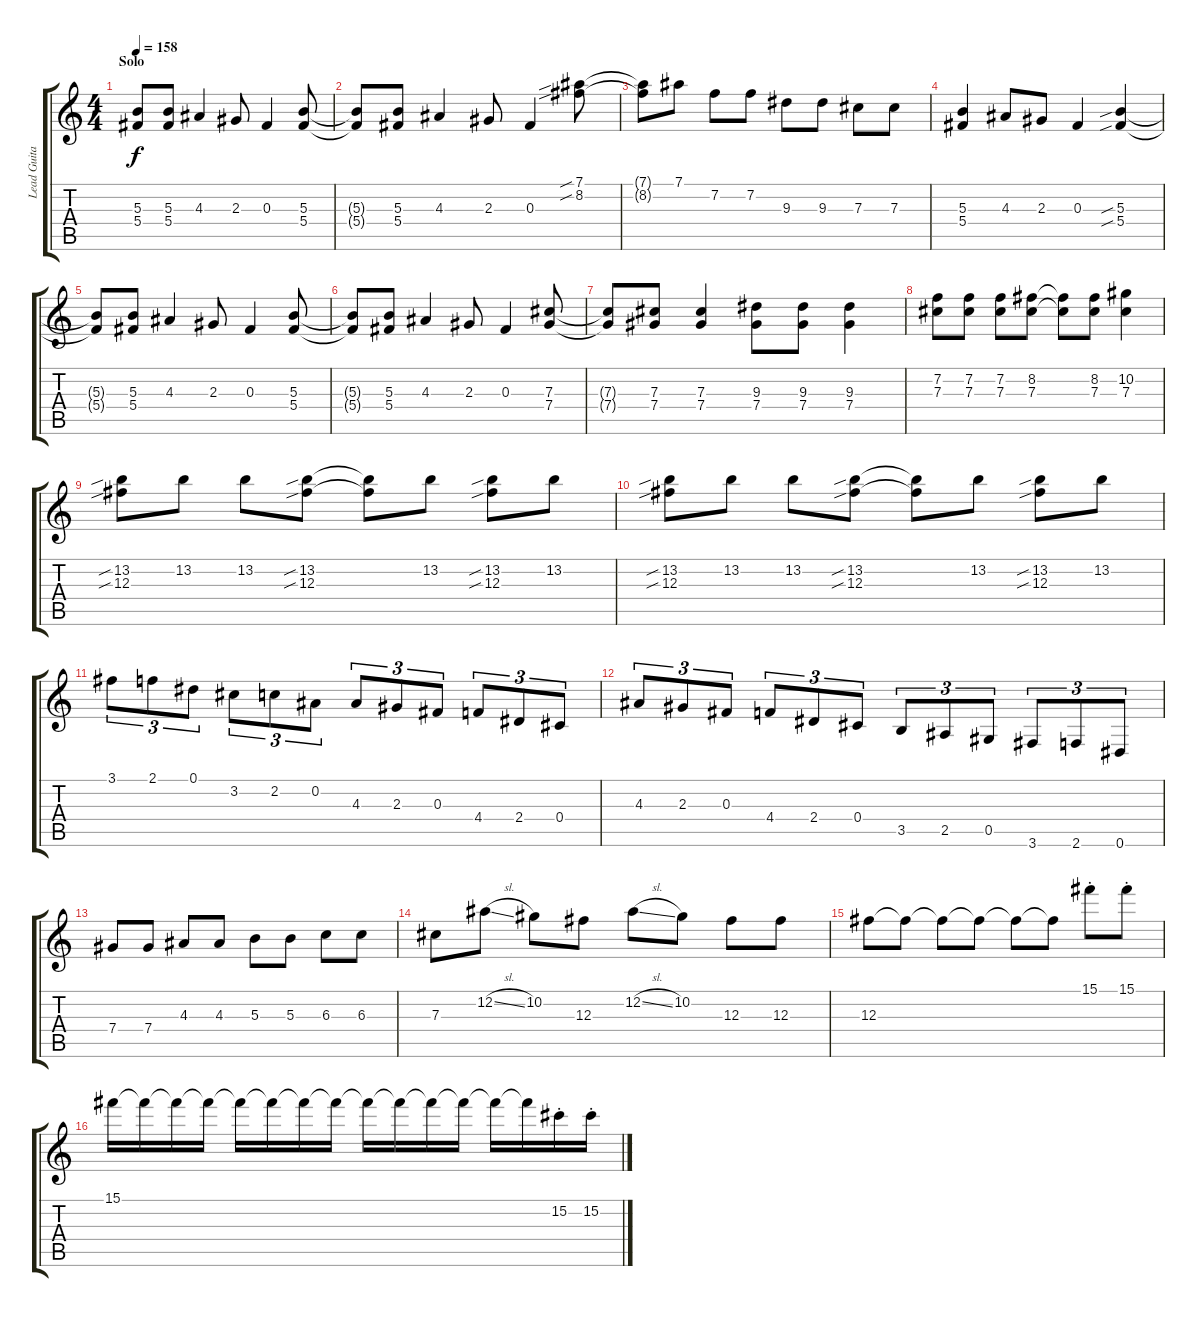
\track ("Lead Guitar" "Lead Guita") {instrument overdrivenguitar}
\staff {score tabs}
\tuning (Eb4 Bb3 Gb3 Db3 Ab2 Eb2) {hide}
\ts (4 4)
\section ("" "Solo")
\tempo 158
\clef g2
\ks c
(5.3{t} 5.4{t}).8{dy f} (5.3 5.4).8 4.3.4 2.3.8 0.3.4 (5.3 5.4).8 |
(5.3{t} 5.4{t}).8 (5.3 5.4).8 4.3.4 2.3.8 0.3.4 (7.1{sib} 8.2{sib}).8 |
(7.1{t} 8.2{t}).8 7.1.8 7.2.8 7.2.8 9.3.8 9.3.8 7.3.8 7.3.8 |
(5.3 5.4).4 4.3.8 2.3.8 0.3.4 (5.3{sib} 5.4{sib}).4 |
(5.3{t} 5.4{t}).8 (5.3 5.4).8 4.3.4 2.3.8 0.3.4 (5.3 5.4).8 |
(5.3{t} 5.4{t}).8 (5.3 5.4).8 4.3.4 2.3.8 0.3.4 (7.3 7.4).8 |
(7.3{t} 7.4{t}).8 (7.3 7.4).8 (7.3 7.4).4 (9.3 7.4).8 (9.3 7.4).8 (9.3 7.4).4 |
(7.2 7.3).8 (7.2 7.3).8 (7.2 7.3).8 (8.2 7.3).8 (8.2{t} 7.3{t}).8 (8.2 7.3).8 (10.2 7.3).4 |
(13.2{sib} 12.3{sib}).8 13.2.8 13.2.8 (13.2{sib} 12.3{sib}).8 (13.2{t} 12.3{t}).8 13.2.8 (13.2{sib} 12.3{sib}).8 13.2.8 |
(13.2{sib} 12.3{sib}).8 13.2.8 13.2.8 (13.2{sib} 12.3{sib}).8 (13.2{t} 12.3{t}).8 13.2.8 (13.2{sib} 12.3{sib}).8 13.2.8 |
3.1.8{tu (3 2)} 2.1.8{tu (3 2)} 0.1.8{tu (3 2)} 3.2.8{tu (3 2)} 2.2.8{tu (3 2)} 0.2.8{tu (3 2)} 4.3.8{tu (3 2)} 2.3.8{tu (3 2)} 0.3.8{tu (3 2)} 4.4.8{tu (3 2)} 2.4.8{tu (3 2)} 0.4.8{tu (3 2)} |
4.3.8{tu (3 2)} 2.3.8{tu (3 2)} 0.3.8{tu (3 2)} 4.4.8{tu (3 2)} 2.4.8{tu (3 2)} 0.4.8{tu (3 2)} 3.5.8{tu (3 2)} 2.5.8{tu (3 2)} 0.5.8{tu (3 2)} 3.6.8{tu (3 2)} 2.6.8{tu (3 2)} 0.6.8{tu (3 2)} |
7.4.8 7.4.8 4.3.8 4.3.8 5.3.8 5.3.8 6.3.8 6.3.8 |
7.3.8 12.2{sl}.8 10.2.8 12.3.8 12.2{sl}.8 10.2.8 12.3.8 12.3.8 |
12.3.8 12.3{t}.8 12.3{t}.8 12.3{t}.8 12.3{t}.8 12.3{t}.8 15.1{st}.8 15.1{st}.8 |
15.1.16 15.1{t}.16 15.1{t}.16 15.1{t}.16 15.1{t}.16 15.1{t}.16 15.1{t}.16 15.1{t}.16 15.1{t}.16 15.1{t}.16 15.1{t}.16 15.1{t}.16 15.1{t}.16 15.1{t}.16 15.2{st}.16 15.2{st}.16
